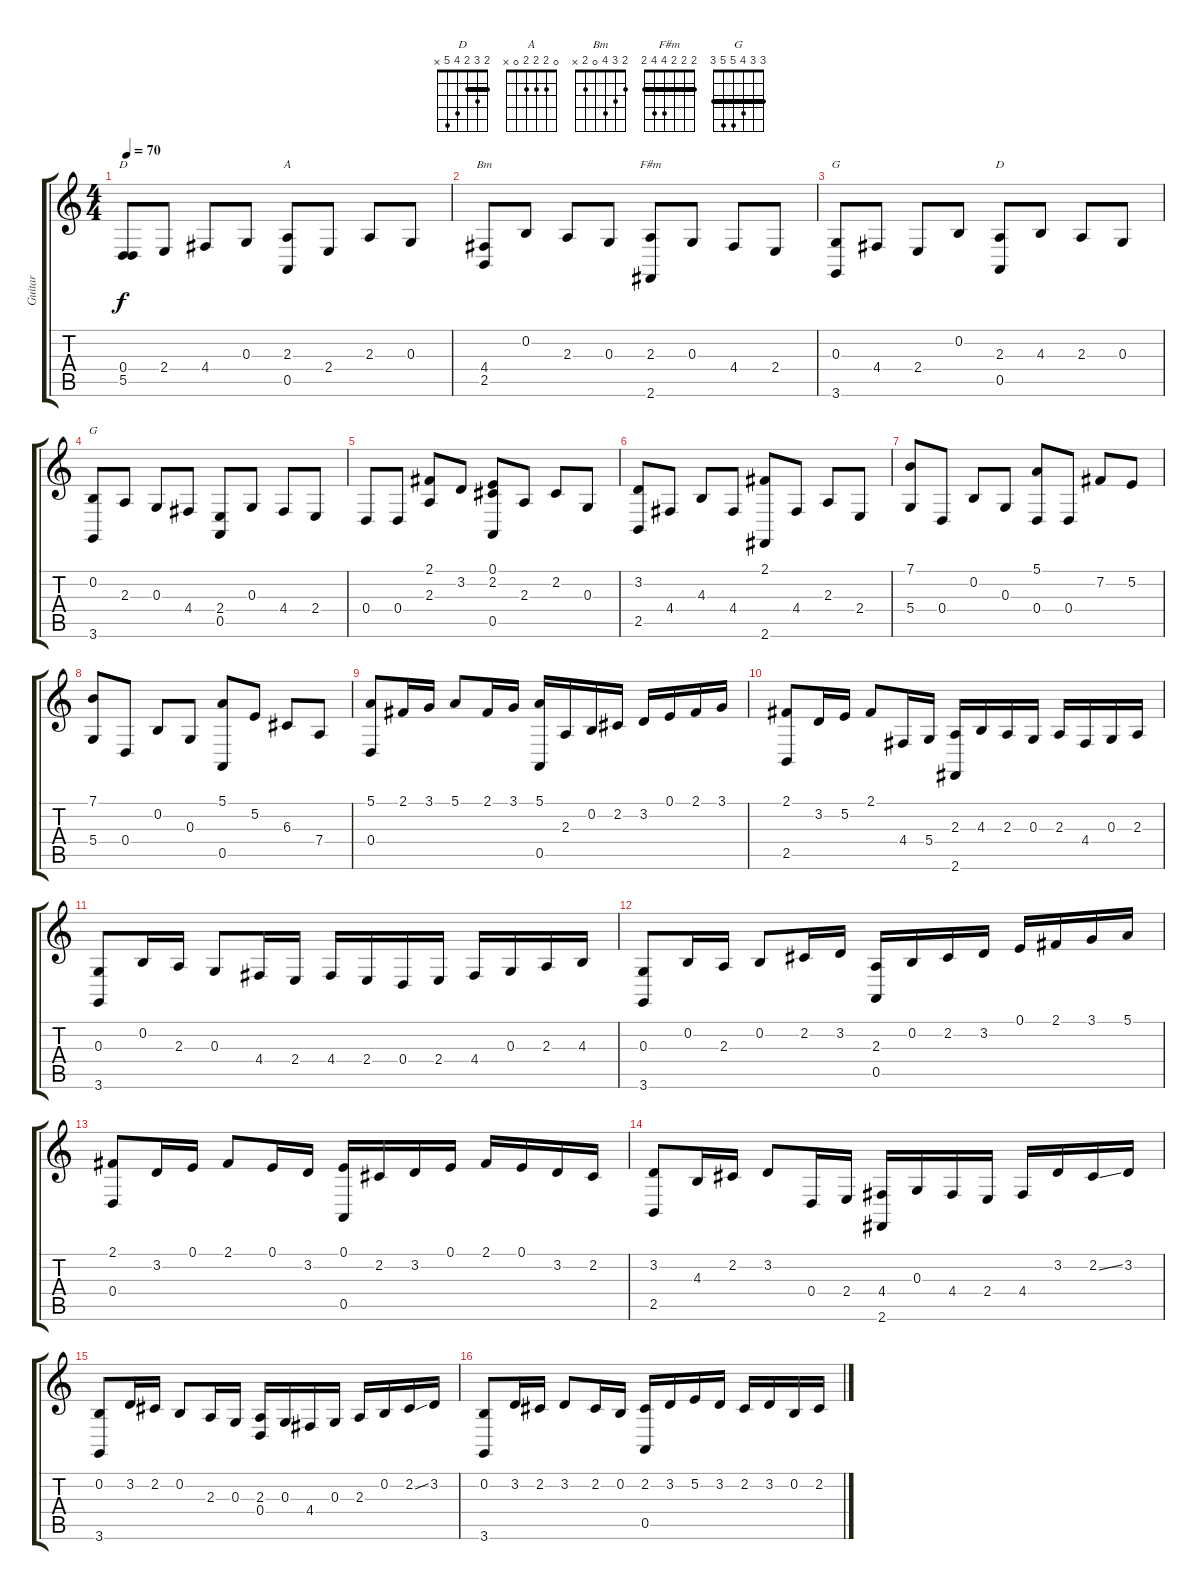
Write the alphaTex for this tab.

\track ("Guitar" "Guitar") {instrument brightacousticpiano}
\staff {score tabs}
\tuning (E4 B3 G3 D3 A2 E2) {hide}
\chord ("D" 2 3 2 0 x x)
\chord ("A" 0 2 2 2 0 x)
\chord ("Bm" 2 3 4 0 2 x)
\chord ("F#m" 2 2 2 4 4 2) {barre 2}
\chord ("G" 3 0 0 0 2 3)
\chord ("D" 2 3 2 4 5 x) {barre 2}
\chord ("G" 3 3 4 5 5 3) {barre 3}
\ts (4 4)
\tempo 70
\clef g2
\ks c
(0.4 5.5).8{ch "D" dy f} 2.4.8 4.4.8 0.3.8 (2.3 0.5).8{ch "A"} 2.4.8 2.3.8 0.3.8 |
(4.4 2.5).8{ch "Bm"} 0.2.8 2.3.8 0.3.8 (2.3 2.6).8{ch "F#m"} 0.3.8 4.4.8 2.4.8 |
(0.3 3.6).8{ch "G"} 4.4.8 2.4.8 0.2.8 (2.3 0.5).8{ch "D"} 4.3.8 2.3.8 0.3.8 |
(0.2 3.6).8{ch "G"} 2.3.8 0.3.8 4.4.8 (2.4 0.5).8 0.3.8 4.4.8 2.4.8 |
0.4.8 0.4.8 (2.1 2.3).8 3.2.8 (0.1 2.2 0.5).8 2.3.8 2.2.8 0.3.8 |
(3.2 2.5).8 4.4.8 4.3.8 4.4.8 (2.1 2.6).8 4.4.8 2.3.8 2.4.8 |
(7.1 5.4).8 0.4.8 0.2.8 0.3.8 (5.1 0.4).8 0.4.8 7.2.8 5.2.8 |
(7.1 5.4).8 0.4.8 0.2.8 0.3.8 (5.1 0.5).8 5.2.8 6.3.8 7.4.8 |
(5.1 0.4).8 2.1.16 3.1.16 5.1.8 2.1.16 3.1.16 (5.1 0.5).16 2.3.16 0.2.16 2.2.16 3.2.16 0.1.16 2.1.16 3.1.16 |
(2.1 2.5).8 3.2.16 5.2.16 2.1.8 4.4.16 5.4.16 (2.3 2.6).16 4.3.16 2.3.16 0.3.16 2.3.16 4.4.16 0.3.16 2.3.16 |
(0.3 3.6).8 0.2.16 2.3.16 0.3.8 4.4.16 2.4.16 4.4.16 2.4.16 0.4.16 2.4.16 4.4.16 0.3.16 2.3.16 4.3.16 |
(0.3 3.6).8 0.2.16 2.3.16 0.2.8 2.2.16 3.2.16 (2.3 0.5).16 0.2.16 2.2.16 3.2.16 0.1.16 2.1.16 3.1.16 5.1.16 |
(2.1 0.4).8 3.2.16 0.1.16 2.1.8 0.1.16 3.2.16 (0.1 0.5).16 2.2.16 3.2.16 0.1.16 2.1.16 0.1.16 3.2.16 2.2.16 |
(3.2 2.5).8 4.3.16 2.2.16 3.2.8 0.4.16 2.4.16 (4.4 2.6).16 0.3.16 4.4.16 2.4.16 4.4.16 3.2.16 2.2{ss}.16 3.2.16 |
(0.2 3.6).8 3.2.16 2.2.16 0.2.8 2.3.16 0.3.16 (2.3 0.4).16 0.3.16 4.4.16 0.3.16 2.3.16 0.2.16 2.2{ss}.16 3.2.16 |
(0.2 3.6).8 3.2.16 2.2.16 3.2.8 2.2.16 0.2.16 (2.2 0.5).16 3.2.16 5.2.16 3.2.16 2.2.16 3.2.16 0.2.16 2.2.16
